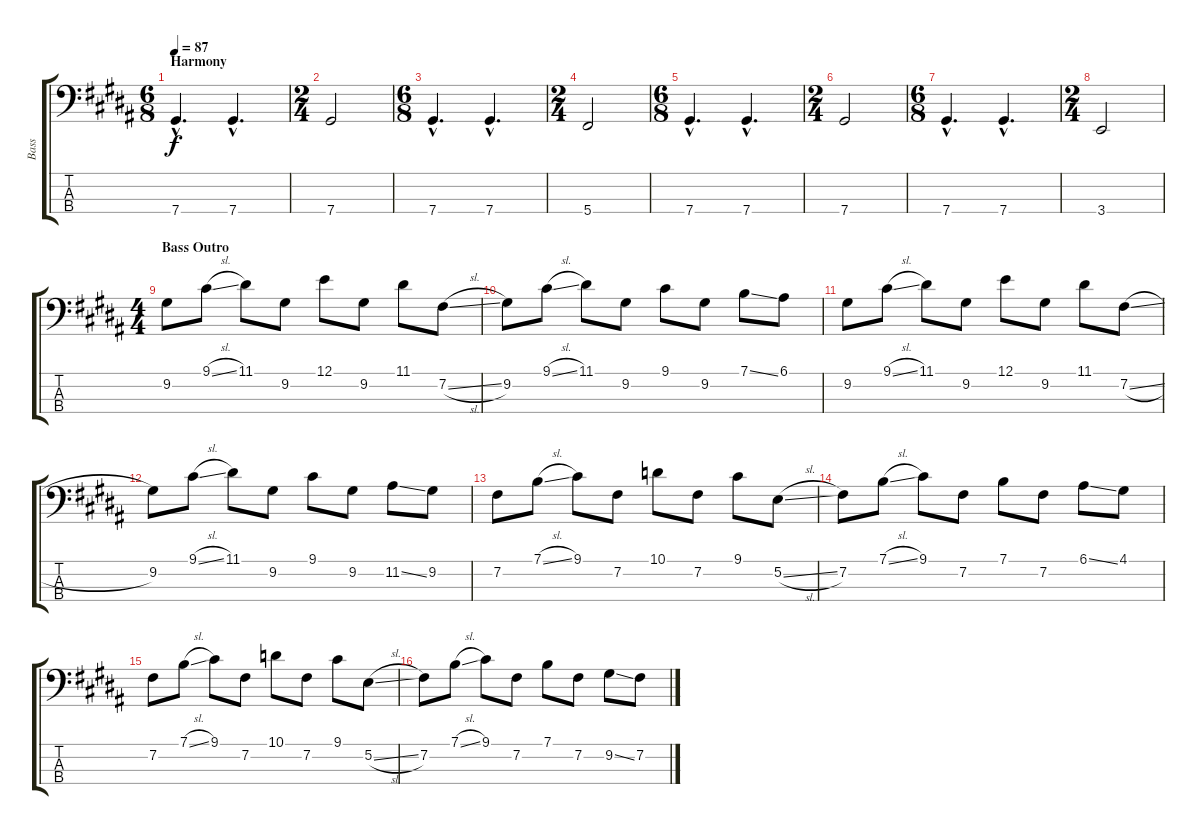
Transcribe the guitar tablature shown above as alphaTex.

\track ("Bass" "Bass") {instrument fretlessbass}
\staff {score tabs}
\tuning (E2 B1 Gb1 Db1) {hide}
\ts (6 8)
\section ("" "Harmony")
\tempo 87
\clef f4
\ks b
7.4{hac}.4{d dy f} 7.4{hac}.4{d} |
\ts (2 4)
7.4.2 |
\ts (6 8)
7.4{hac}.4{d} 7.4{hac}.4{d} |
\ts (2 4)
5.4.2 |
\ts (6 8)
7.4{hac}.4{d} 7.4{hac}.4{d} |
\ts (2 4)
7.4.2 |
\ts (6 8)
7.4{hac}.4{d} 7.4{hac}.4{d} |
\ts (2 4)
3.4.2 |
\ts (4 4)
\section ("" "Bass Outro")
9.2.8 9.1{sl}.8 11.1.8 9.2.8 12.1.8 9.2.8 11.1.8 7.2{sl}.8 |
9.2.8 9.1{sl}.8 11.1.8 9.2.8 9.1.8 9.2.8 7.1{ss}.8 6.1.8 |
9.2.8 9.1{sl}.8 11.1.8 9.2.8 12.1.8 9.2.8 11.1.8 7.2{sl}.8 |
9.2.8 9.1{sl}.8 11.1.8 9.2.8 9.1.8 9.2.8 11.2{ss}.8 9.2.8 |
7.2.8 7.1{sl}.8 9.1.8 7.2.8 10.1.8 7.2.8 9.1.8 5.2{sl}.8 |
7.2.8 7.1{sl}.8 9.1.8 7.2.8 7.1.8 7.2.8 6.1{ss}.8 4.1.8 |
7.2.8 7.1{sl}.8 9.1.8 7.2.8 10.1.8 7.2.8 9.1.8 5.2{sl}.8 |
7.2.8 7.1{sl}.8 9.1.8 7.2.8 7.1.8 7.2.8 9.2{ss}.8 7.2.8
